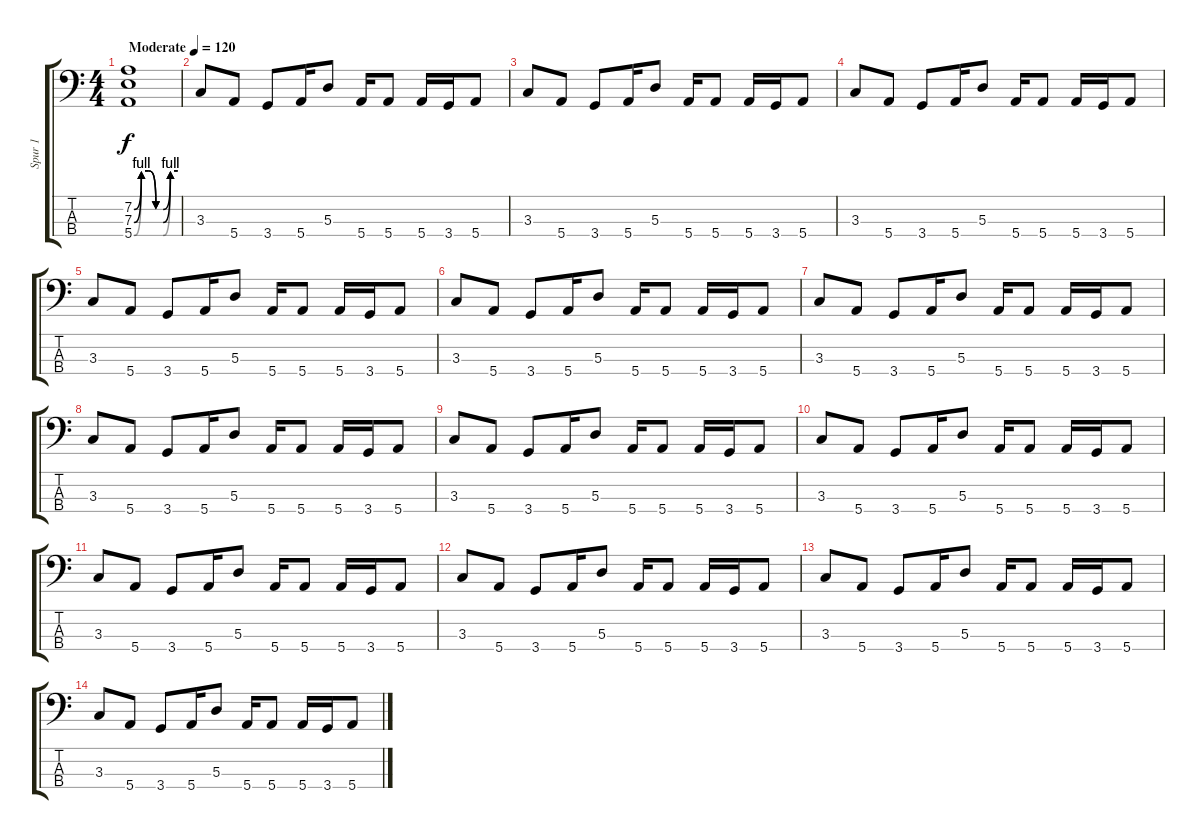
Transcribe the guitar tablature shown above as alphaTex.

\track ("Spur 1" "Spur 1") {instrument electricbassfinger}
\staff {score tabs}
\tuning (G2 D2 A1 E1) {hide}
\ts (4 4)
\tempo (120 "Moderate")
\clef f4
\ks c
(7.2{be (custom 0 0 10 4 20 4 30 0 40 0 50 4 60 4)} 7.3{be (custom 0 0 10 4 20 4 30 0 40 0 50 4 60 4)} 5.4{be (custom 0 0 10 4 20 4 30 0 40 0 50 4 60 4)}).1{dy f instrument electricbassfinger} |
3.3.8 5.4.8 3.4.8 5.4.16 5.3.8 5.4.16 5.4.8 5.4.16 3.4.16 5.4.8 |
3.3.8 5.4.8 3.4.8 5.4.16 5.3.8 5.4.16 5.4.8 5.4.16 3.4.16 5.4.8 |
3.3.8 5.4.8 3.4.8 5.4.16 5.3.8 5.4.16 5.4.8 5.4.16 3.4.16 5.4.8 |
3.3.8 5.4.8 3.4.8 5.4.16 5.3.8 5.4.16 5.4.8 5.4.16 3.4.16 5.4.8 |
3.3.8 5.4.8 3.4.8 5.4.16 5.3.8 5.4.16 5.4.8 5.4.16 3.4.16 5.4.8 |
3.3.8 5.4.8 3.4.8 5.4.16 5.3.8 5.4.16 5.4.8 5.4.16 3.4.16 5.4.8 |
3.3.8 5.4.8 3.4.8 5.4.16 5.3.8 5.4.16 5.4.8 5.4.16 3.4.16 5.4.8 |
3.3.8 5.4.8 3.4.8 5.4.16 5.3.8 5.4.16 5.4.8 5.4.16 3.4.16 5.4.8 |
3.3.8 5.4.8 3.4.8 5.4.16 5.3.8 5.4.16 5.4.8 5.4.16 3.4.16 5.4.8 |
3.3.8 5.4.8 3.4.8 5.4.16 5.3.8 5.4.16 5.4.8 5.4.16 3.4.16 5.4.8 |
3.3.8 5.4.8 3.4.8 5.4.16 5.3.8 5.4.16 5.4.8 5.4.16 3.4.16 5.4.8 |
3.3.8 5.4.8 3.4.8 5.4.16 5.3.8 5.4.16 5.4.8 5.4.16 3.4.16 5.4.8 |
3.3.8 5.4.8 3.4.8 5.4.16 5.3.8 5.4.16 5.4.8 5.4.16 3.4.16 5.4.8
